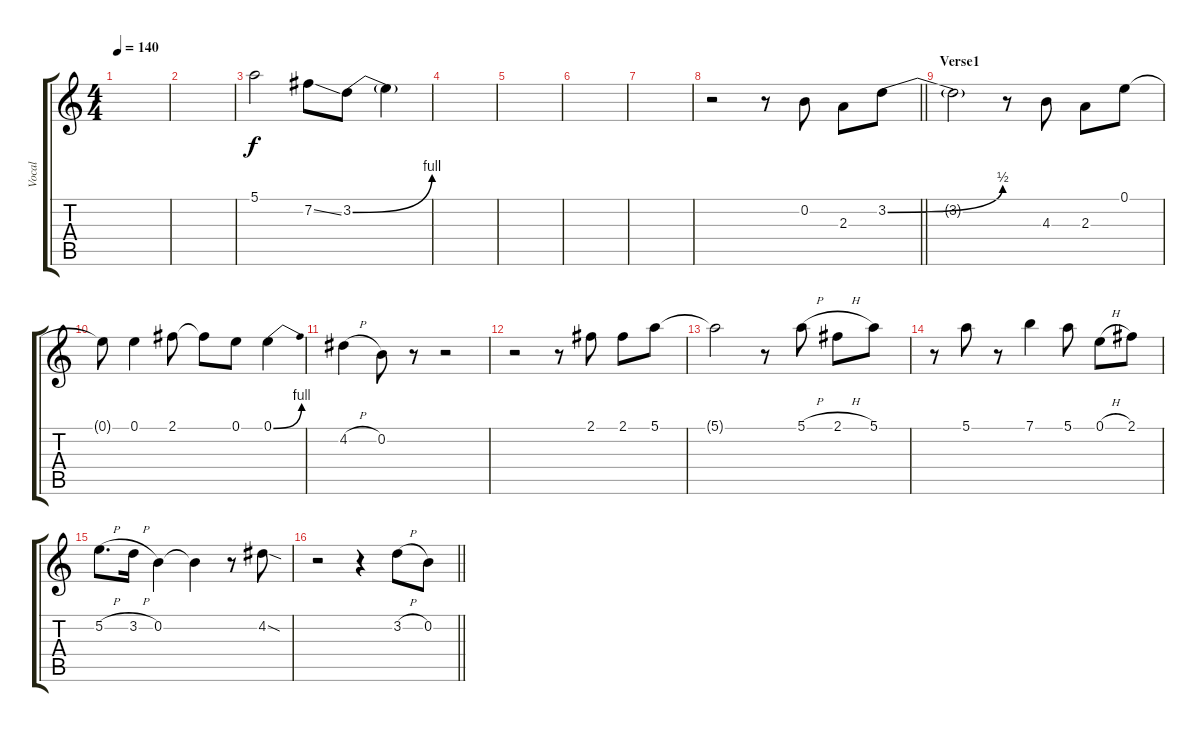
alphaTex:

\track ("Vocal" "Vocal") {instrument overdrivenguitar}
\staff {score tabs}
\tuning (E4 B3 G3 D3 A2 E2) {hide}
\ts (4 4)
\tempo 140
\clef g2
\ks c
|
|
5.1.2 7.2{ss}.8 3.2{be (bend 0 0 60 4)}.8 3.2{t}.4 |
|
|
|
|
\barLineRight lightlight
r.2 r.8 0.2.8 2.3.8 3.2{be (bend 0 0 60 2)}.8 |
\section ("" "Verse1")
3.2{t}.2 r.8 4.3.8 2.3.8 0.1.8 |
0.1{t}.8 0.1.4 2.1.8 2.1{t}.8 0.1.8 0.1{be (bend 0 0 60 4)}.4 |
4.2{h}.4 0.2.8 r.8 r.2 |
r.2 r.8 2.1.8 2.1.8 5.1.8 |
5.1{t}.2 r.8 5.1{h}.8 2.1{h}.8 5.1.8 |
r.8 5.1.8 r.8 7.1.4 5.1.8 0.1{h}.8 2.1.8 |
5.2{h}.8{d} 3.2{h}.16 0.2.4 0.2{t}.4 r.8 4.2{sod}.8 |
\barLineRight lightlight
r.2 r.4 3.2{h}.8 0.2.8
